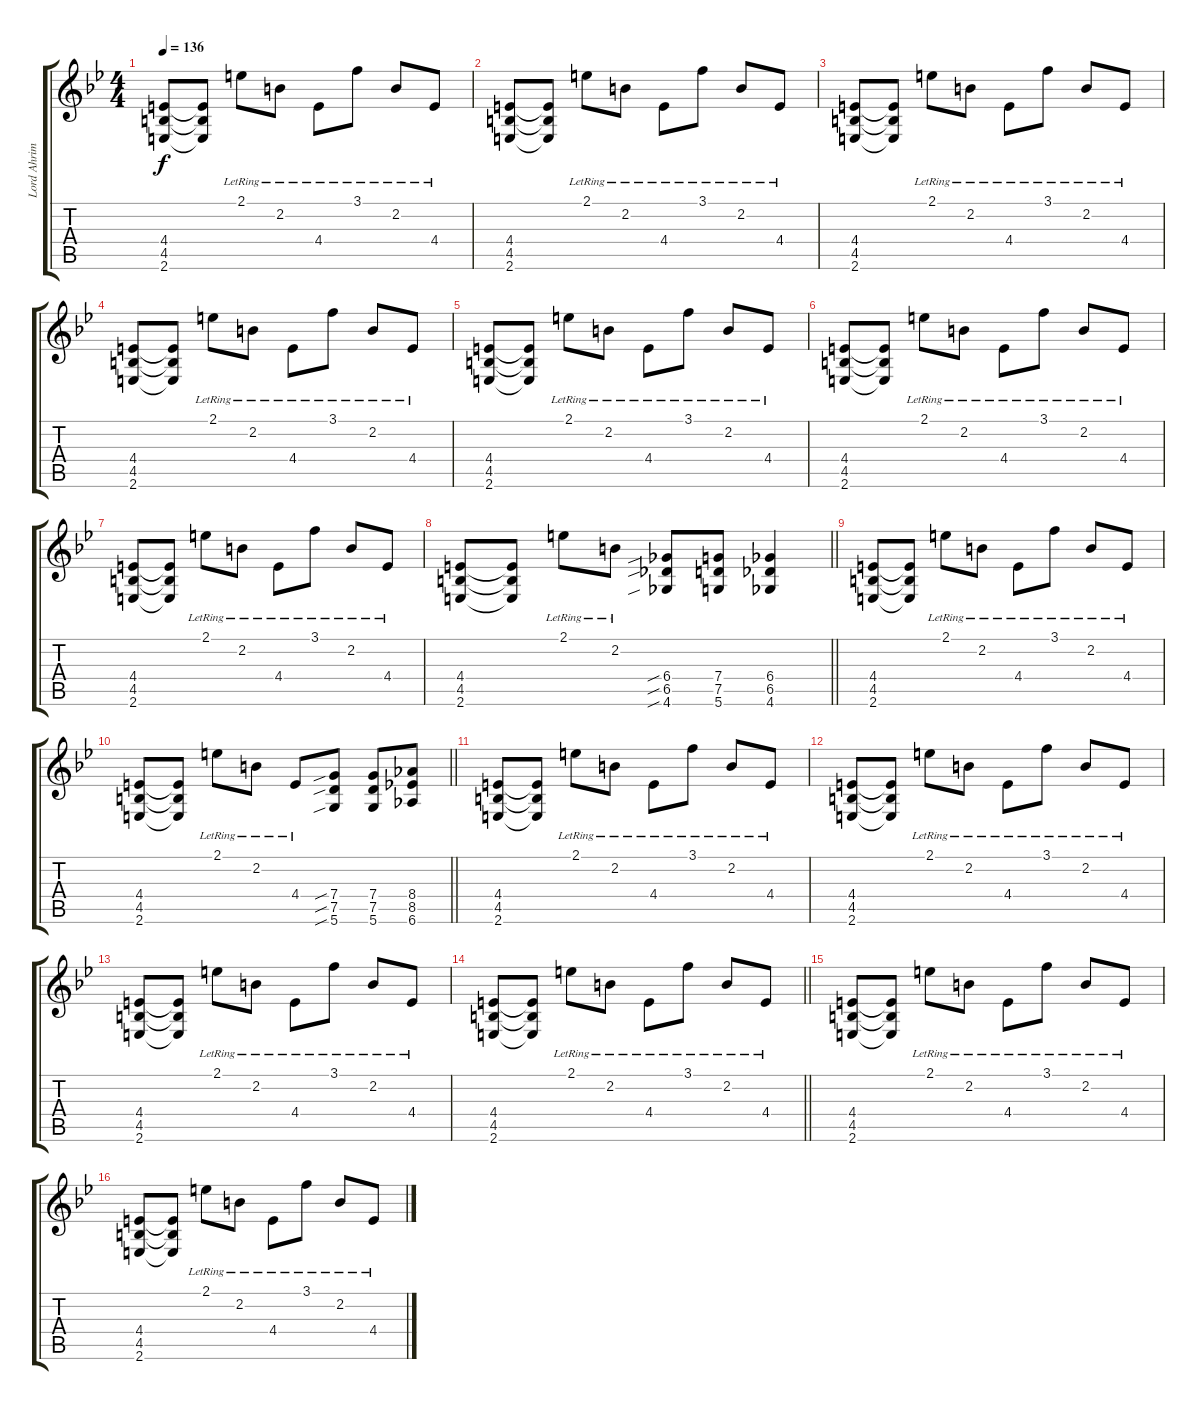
\track ("Lord Ahriman" "Lord Ahrim") {instrument distortionguitar}
\staff {score tabs}
\tuning (D4 A3 F3 C3 G2 D2) {hide}
\ts (4 4)
\tempo 136
\clef g2
\ks bb
(4.4 4.5 2.6).8{dy f} (4.4{t} 4.5{t} 2.6{t}).8 2.1{lr}.8 2.2{lr}.8 4.4{lr}.8 3.1{lr}.8 2.2{lr}.8 4.4{lr}.8 |
(4.4 4.5 2.6).8 (4.4{t} 4.5{t} 2.6{t}).8 2.1{lr}.8 2.2{lr}.8 4.4{lr}.8 3.1{lr}.8 2.2{lr}.8 4.4{lr}.8 |
(4.4 4.5 2.6).8 (4.4{t} 4.5{t} 2.6{t}).8 2.1{lr}.8 2.2{lr}.8 4.4{lr}.8 3.1{lr}.8 2.2{lr}.8 4.4{lr}.8 |
(4.4 4.5 2.6).8 (4.4{t} 4.5{t} 2.6{t}).8 2.1{lr}.8 2.2{lr}.8 4.4{lr}.8 3.1{lr}.8 2.2{lr}.8 4.4{lr}.8 |
(4.4 4.5 2.6).8 (4.4{t} 4.5{t} 2.6{t}).8 2.1{lr}.8 2.2{lr}.8 4.4{lr}.8 3.1{lr}.8 2.2{lr}.8 4.4{lr}.8 |
(4.4 4.5 2.6).8 (4.4{t} 4.5{t} 2.6{t}).8 2.1{lr}.8 2.2{lr}.8 4.4{lr}.8 3.1{lr}.8 2.2{lr}.8 4.4{lr}.8 |
(4.4 4.5 2.6).8 (4.4{t} 4.5{t} 2.6{t}).8 2.1{lr}.8 2.2{lr}.8 4.4{lr}.8 3.1{lr}.8 2.2{lr}.8 4.4{lr}.8 |
\barLineRight lightlight
(4.4 4.5 2.6).8 (4.4{t} 4.5{t} 2.6{t}).8 2.1{lr}.8 2.2{lr}.8 (6.4{sib} 6.5{sib} 4.6{sib}).8 (7.4 7.5 5.6).8 (6.4 6.5 4.6).4 |
(4.4 4.5 2.6).8 (4.4{t} 4.5{t} 2.6{t}).8 2.1{lr}.8 2.2{lr}.8 4.4{lr}.8 3.1{lr}.8 2.2{lr}.8 4.4{lr}.8 |
\barLineRight lightlight
(4.4 4.5 2.6).8 (4.4{t} 4.5{t} 2.6{t}).8 2.1{lr}.8 2.2{lr}.8 4.4{lr}.8 (7.4{sib} 7.5{sib} 5.6{sib}).8 (7.4 7.5 5.6).8 (8.4 8.5 6.6).8 |
(4.4 4.5 2.6).8 (4.4{t} 4.5{t} 2.6{t}).8 2.1{lr}.8 2.2{lr}.8 4.4{lr}.8 3.1{lr}.8 2.2{lr}.8 4.4{lr}.8 |
(4.4 4.5 2.6).8 (4.4{t} 4.5{t} 2.6{t}).8 2.1{lr}.8 2.2{lr}.8 4.4{lr}.8 3.1{lr}.8 2.2{lr}.8 4.4{lr}.8 |
(4.4 4.5 2.6).8 (4.4{t} 4.5{t} 2.6{t}).8 2.1{lr}.8 2.2{lr}.8 4.4{lr}.8 3.1{lr}.8 2.2{lr}.8 4.4{lr}.8 |
\barLineRight lightlight
(4.4 4.5 2.6).8 (4.4{t} 4.5{t} 2.6{t}).8 2.1{lr}.8 2.2{lr}.8 4.4{lr}.8 3.1{lr}.8 2.2{lr}.8 4.4{lr}.8 |
(4.4 4.5 2.6).8 (4.4{t} 4.5{t} 2.6{t}).8 2.1{lr}.8 2.2{lr}.8 4.4{lr}.8 3.1{lr}.8 2.2{lr}.8 4.4{lr}.8 |
(4.4 4.5 2.6).8 (4.4{t} 4.5{t} 2.6{t}).8 2.1{lr}.8 2.2{lr}.8 4.4{lr}.8 3.1{lr}.8 2.2{lr}.8 4.4{lr}.8
